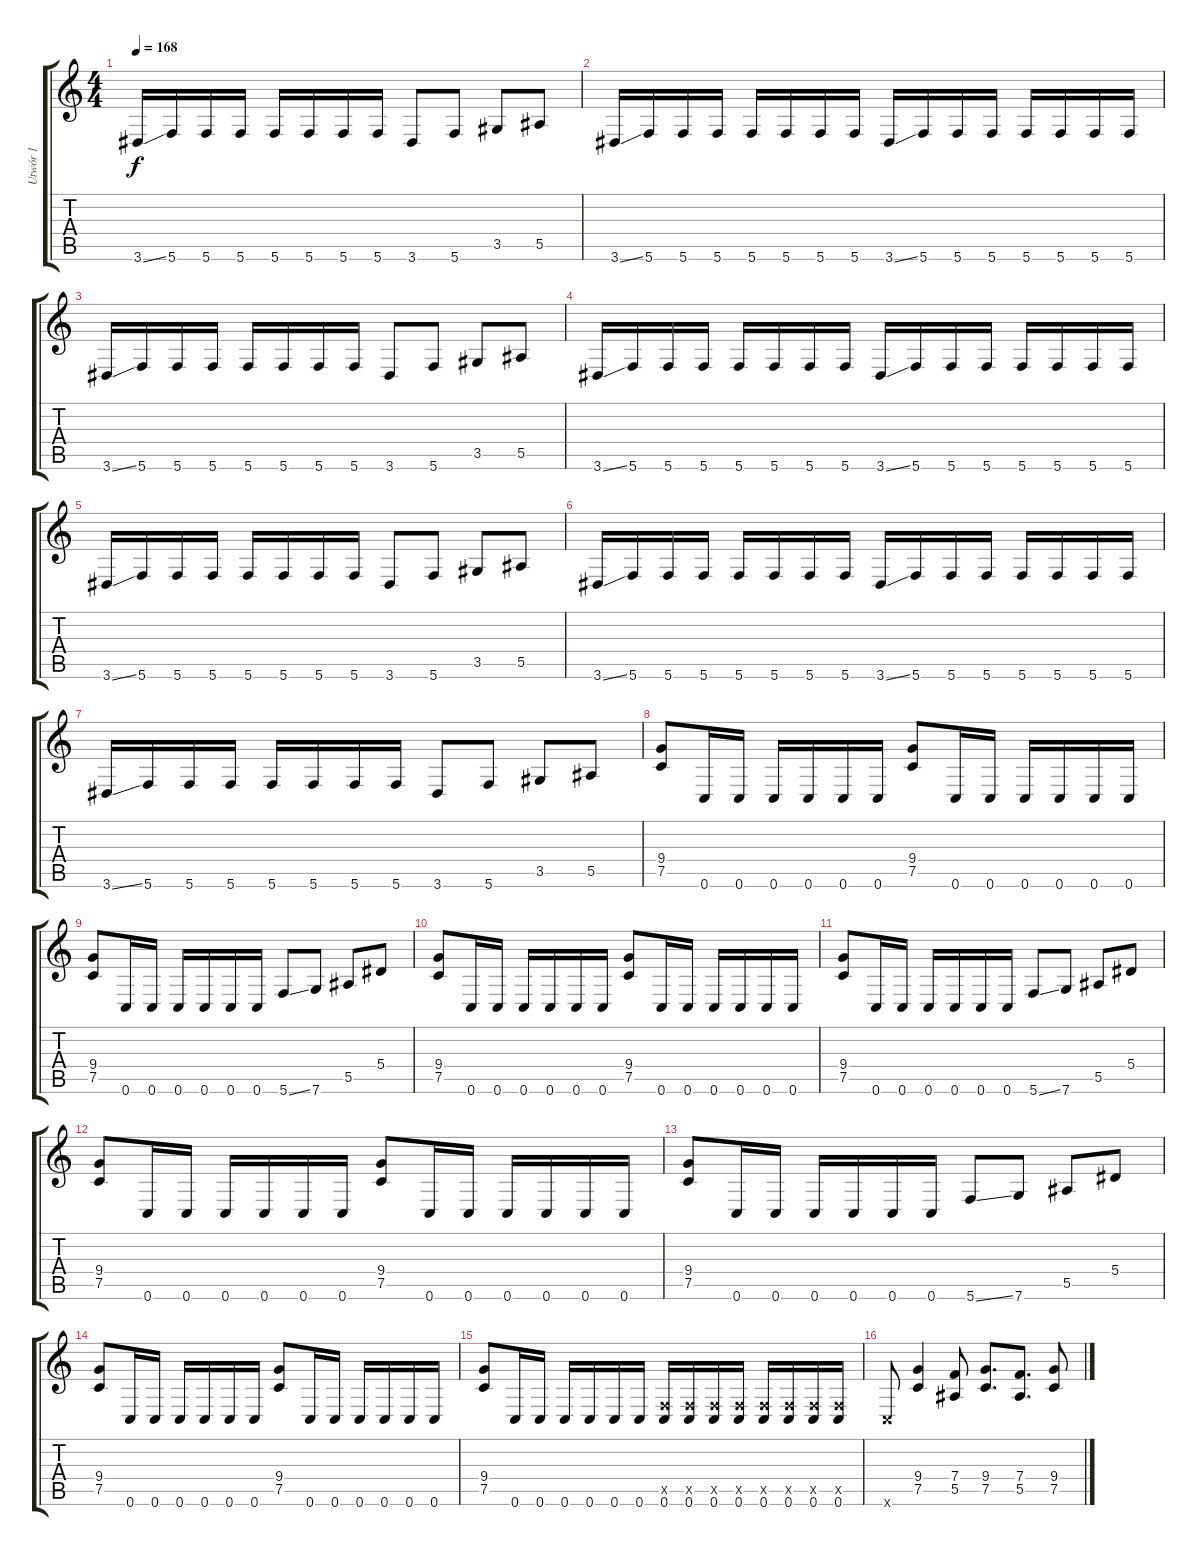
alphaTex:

\track ("Utwór 1" "Utwór 1") {instrument overdrivenguitar}
\staff {score tabs}
\tuning (C4 G3 Eb3 Bb2 F2 C2) {hide}
\ts (4 4)
\tempo 168
\clef g2
\ks c
3.6{ss}.16{dy f} 5.6.16 5.6.16 5.6.16 5.6.16 5.6.16 5.6.16 5.6.16 3.6.8 5.6.8 3.5.8 5.5.8 |
3.6{ss}.16 5.6.16 5.6.16 5.6.16 5.6.16 5.6.16 5.6.16 5.6.16 3.6{ss}.16 5.6.16 5.6.16 5.6.16 5.6.16 5.6.16 5.6.16 5.6.16 |
3.6{ss}.16 5.6.16 5.6.16 5.6.16 5.6.16 5.6.16 5.6.16 5.6.16 3.6.8 5.6.8 3.5.8 5.5.8 |
3.6{ss}.16 5.6.16 5.6.16 5.6.16 5.6.16 5.6.16 5.6.16 5.6.16 3.6{ss}.16 5.6.16 5.6.16 5.6.16 5.6.16 5.6.16 5.6.16 5.6.16 |
3.6{ss}.16 5.6.16 5.6.16 5.6.16 5.6.16 5.6.16 5.6.16 5.6.16 3.6.8 5.6.8 3.5.8 5.5.8 |
3.6{ss}.16 5.6.16 5.6.16 5.6.16 5.6.16 5.6.16 5.6.16 5.6.16 3.6{ss}.16 5.6.16 5.6.16 5.6.16 5.6.16 5.6.16 5.6.16 5.6.16 |
3.6{ss}.16 5.6.16 5.6.16 5.6.16 5.6.16 5.6.16 5.6.16 5.6.16 3.6.8 5.6.8 3.5.8 5.5.8 |
(9.4 7.5).8 0.6.16 0.6.16 0.6.16 0.6.16 0.6.16 0.6.16 (9.4 7.5).8 0.6.16 0.6.16 0.6.16 0.6.16 0.6.16 0.6.16 |
(9.4 7.5).8 0.6.16 0.6.16 0.6.16 0.6.16 0.6.16 0.6.16 5.6{ss}.8 7.6.8 5.5.8 5.4.8 |
(9.4 7.5).8 0.6.16 0.6.16 0.6.16 0.6.16 0.6.16 0.6.16 (9.4 7.5).8 0.6.16 0.6.16 0.6.16 0.6.16 0.6.16 0.6.16 |
(9.4 7.5).8 0.6.16 0.6.16 0.6.16 0.6.16 0.6.16 0.6.16 5.6{ss}.8 7.6.8 5.5.8 5.4.8 |
(9.4 7.5).8 0.6.16 0.6.16 0.6.16 0.6.16 0.6.16 0.6.16 (9.4 7.5).8 0.6.16 0.6.16 0.6.16 0.6.16 0.6.16 0.6.16 |
(9.4 7.5).8 0.6.16 0.6.16 0.6.16 0.6.16 0.6.16 0.6.16 5.6{ss}.8 7.6.8 5.5.8 5.4.8 |
(9.4 7.5).8 0.6.16 0.6.16 0.6.16 0.6.16 0.6.16 0.6.16 (9.4 7.5).8 0.6.16 0.6.16 0.6.16 0.6.16 0.6.16 0.6.16 |
(9.4 7.5).8 0.6.16 0.6.16 0.6.16 0.6.16 0.6.16 0.6.16 (0.5{x} 0.6).16 (0.5{x} 0.6).16 (0.5{x} 0.6).16 (0.5{x} 0.6).16 (0.5{x} 0.6).16 (0.5{x} 0.6).16 (0.5{x} 0.6).16 (0.5{x} 0.6).16 |
0.6{x}.8 (9.4 7.5).4 (7.4 5.5).8 (9.4 7.5).8{d} (7.4 5.5).8{d} (9.4 7.5).8
